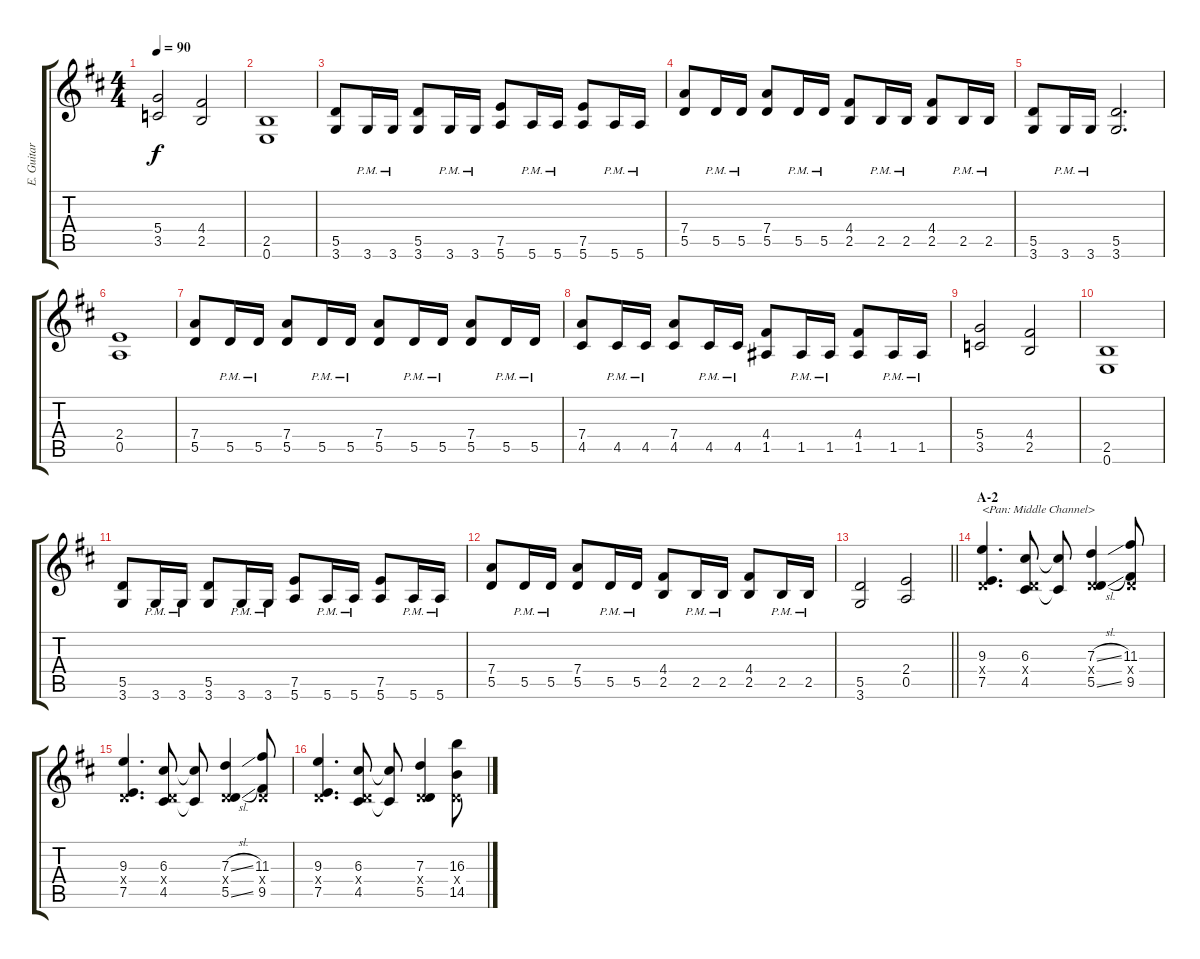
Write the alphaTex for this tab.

\track ("E. Guitar I" "E. Guitar ") {instrument overdrivenguitar}
\staff {score tabs}
\tuning (E4 B3 G3 D3 A2 E2) {hide}
\ts (4 4)
\tempo 90
\clef g2
\ks d
(5.4 3.5).2{dy f} (4.4 2.5).2 |
(2.5 0.6).1 |
(5.5 3.6).8 3.6{pm}.16 3.6{pm}.16 (5.5 3.6).8 3.6{pm}.16 3.6{pm}.16 (7.5 5.6).8 5.6{pm}.16 5.6{pm}.16 (7.5 5.6).8 5.6{pm}.16 5.6{pm}.16 |
(7.4 5.5).8 5.5{pm}.16 5.5{pm}.16 (7.4 5.5).8 5.5{pm}.16 5.5{pm}.16 (4.4 2.5).8 2.5{pm}.16 2.5{pm}.16 (4.4 2.5).8 2.5{pm}.16 2.5{pm}.16 |
(5.5 3.6).8 3.6{pm}.16 3.6{pm}.16 (5.5 3.6).2{d} |
(2.4 0.5).1 |
(7.4 5.5).8 5.5{pm}.16 5.5{pm}.16 (7.4 5.5).8 5.5{pm}.16 5.5{pm}.16 (7.4 5.5).8 5.5{pm}.16 5.5{pm}.16 (7.4 5.5).8 5.5{pm}.16 5.5{pm}.16 |
(7.4 4.5).8 4.5{pm}.16 4.5{pm}.16 (7.4 4.5).8 4.5{pm}.16 4.5{pm}.16 (4.4 1.5).8 1.5{pm}.16 1.5{pm}.16 (4.4 1.5).8 1.5{pm}.16 1.5{pm}.16 |
(5.4 3.5).2 (4.4 2.5).2 |
(2.5 0.6).1 |
(5.5 3.6).8 3.6{pm}.16 3.6{pm}.16 (5.5 3.6).8 3.6{pm}.16 3.6{pm}.16 (7.5 5.6).8 5.6{pm}.16 5.6{pm}.16 (7.5 5.6).8 5.6{pm}.16 5.6{pm}.16 |
(7.4 5.5).8 5.5{pm}.16 5.5{pm}.16 (7.4 5.5).8 5.5{pm}.16 5.5{pm}.16 (4.4 2.5).8 2.5{pm}.16 2.5{pm}.16 (4.4 2.5).8 2.5{pm}.16 2.5{pm}.16 |
\barLineRight lightlight
(5.5 3.6).2 (2.4 0.5).2 |
\section ("" "A-2")
(9.3 0.4{x} 7.5).4{d txt "<Pan: Middle Channel>" balance 8} (6.3 0.4{x} 4.5).8 (6.3{t} 4.5{t}).8 (7.3{sl} 0.4{x} 5.5{sl}).4 (11.3 0.4{x} 9.5).8 |
(9.3 0.4{x} 7.5).4{d} (6.3 0.4{x} 4.5).8 (6.3{t} 4.5{t}).8 (7.3{sl} 0.4{x} 5.5{sl}).4 (11.3 0.4{x} 9.5).8 |
(9.3 0.4{x} 7.5).4{d} (6.3 0.4{x} 4.5).8 (6.3{t} 4.5{t}).8 (7.3 0.4{x} 5.5).4 (16.3 0.4{x} 14.5).8
